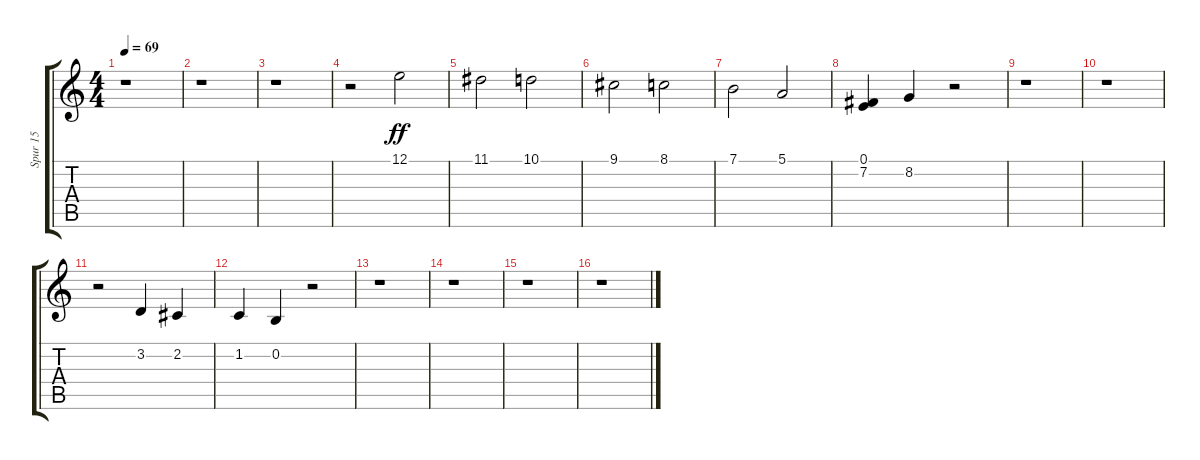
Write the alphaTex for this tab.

\track ("Spur 15" "Spur 15") {instrument englishhorn}
\staff {score tabs}
\tuning (E4 B3 G3 D3 A2 E2) {hide}
\ts (4 4)
\tempo 69
\clef g2
\ks c
r.1{dy fff} |
r.1 |
r.1 |
r.2 12.1.2{dy ff} |
11.1.2 10.1.2 |
9.1.2 8.1.2 |
7.1.2 5.1.2 |
(0.1 7.2).4 8.2.4 r.2 |
r.1 |
r.1 |
r.2 3.2.4 2.2.4 |
1.2.4 0.2.4 r.2 |
r.1 |
r.1 |
r.1 |
r.1
